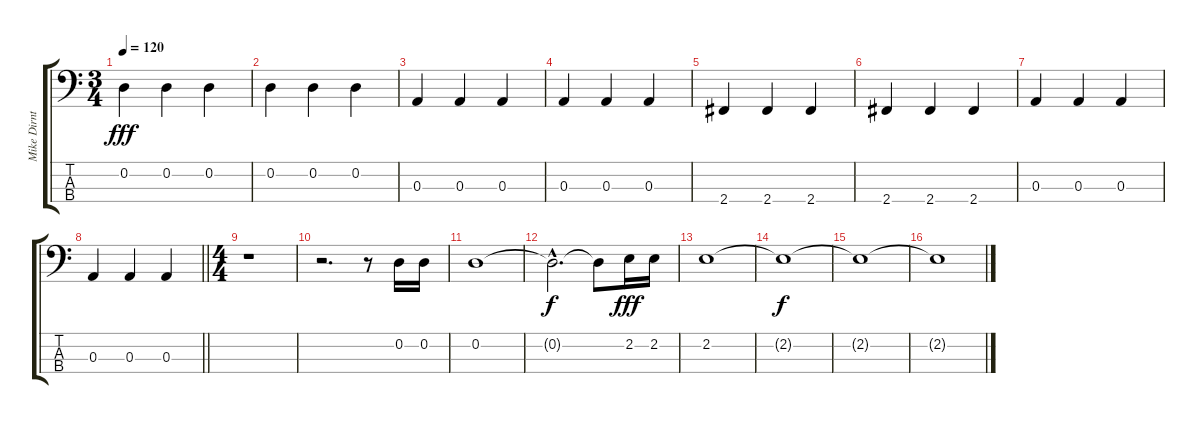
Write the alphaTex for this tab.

\track ("Mike Dirnt" "Mike Dirnt") {instrument electricbassfinger}
\staff {score tabs}
\tuning (G2 D2 A1 E1) {hide}
\ts (3 4)
\tempo 120
\clef f4
\ks c
0.2.4{dy fff} 0.2.4 0.2.4 |
0.2.4 0.2.4 0.2.4 |
0.3.4 0.3.4 0.3.4 |
0.3.4 0.3.4 0.3.4 |
2.4.4 2.4.4 2.4.4 |
2.4.4 2.4.4 2.4.4 |
0.3.4 0.3.4 0.3.4 |
\barLineRight lightlight
0.3.4 0.3.4 0.3.4 |
\ts (4 4)
r.1 |
r.2{d} r.8 0.2.16 0.2.16 |
0.2.1 |
0.2{hac t}.2{d dy f} 0.2{t}.8 2.2.16{dy fff} 2.2.16 |
2.2.1 |
2.2{t}.1{dy f} |
2.2{t}.1 |
2.2{t}.1
